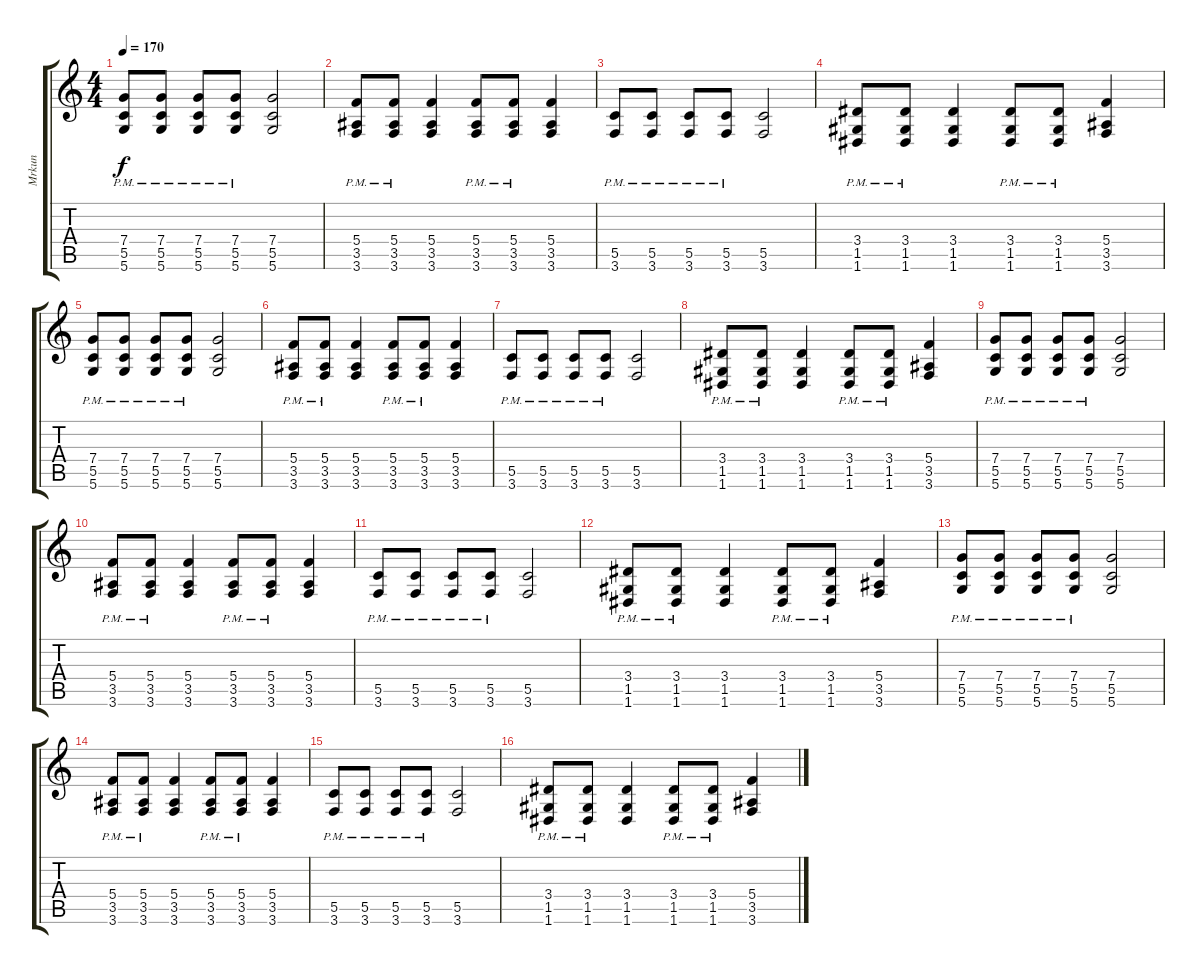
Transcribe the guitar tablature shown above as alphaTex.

\track ("Mrkun" "Mrkun") {instrument distortionguitar}
\staff {score tabs}
\tuning (D4 A3 F3 C3 G2 D2) {hide}
\ts (4 4)
\tempo 170
\clef g2
\ks c
(7.4{pm} 5.5{pm} 5.6{pm}).8{dy f} (7.4{pm} 5.5{pm} 5.6{pm}).8 (7.4{pm} 5.5{pm} 5.6{pm}).8 (7.4{pm} 5.5{pm} 5.6{pm}).8 (7.4 5.5 5.6).2 |
(5.4{pm} 3.5{pm} 3.6{pm}).8 (5.4{pm} 3.5{pm} 3.6{pm}).8 (5.4 3.5 3.6).4 (5.4{pm} 3.5{pm} 3.6{pm}).8 (5.4{pm} 3.5{pm} 3.6{pm}).8 (5.4 3.5 3.6).4 |
(5.5{pm} 3.6{pm}).8 (5.5{pm} 3.6{pm}).8 (5.5{pm} 3.6{pm}).8 (5.5{pm} 3.6{pm}).8 (5.5 3.6).2 |
(3.4{pm} 1.5{pm} 1.6{pm}).8 (3.4{pm} 1.5{pm} 1.6{pm}).8 (3.4 1.5 1.6).4 (3.4{pm} 1.5{pm} 1.6{pm}).8 (3.4{pm} 1.5{pm} 1.6{pm}).8 (5.4 3.5 3.6).4 |
(7.4{pm} 5.5{pm} 5.6{pm}).8 (7.4{pm} 5.5{pm} 5.6{pm}).8 (7.4{pm} 5.5{pm} 5.6{pm}).8 (7.4{pm} 5.5{pm} 5.6{pm}).8 (7.4 5.5 5.6).2 |
(5.4{pm} 3.5{pm} 3.6{pm}).8 (5.4{pm} 3.5{pm} 3.6{pm}).8 (5.4 3.5 3.6).4 (5.4{pm} 3.5{pm} 3.6{pm}).8 (5.4{pm} 3.5{pm} 3.6{pm}).8 (5.4 3.5 3.6).4 |
(5.5{pm} 3.6{pm}).8 (5.5{pm} 3.6{pm}).8 (5.5{pm} 3.6{pm}).8 (5.5{pm} 3.6{pm}).8 (5.5 3.6).2 |
(3.4{pm} 1.5{pm} 1.6{pm}).8 (3.4{pm} 1.5{pm} 1.6{pm}).8 (3.4 1.5 1.6).4 (3.4{pm} 1.5{pm} 1.6{pm}).8 (3.4{pm} 1.5{pm} 1.6{pm}).8 (5.4 3.5 3.6).4 |
(7.4{pm} 5.5{pm} 5.6{pm}).8 (7.4{pm} 5.5{pm} 5.6{pm}).8 (7.4{pm} 5.5{pm} 5.6{pm}).8 (7.4{pm} 5.5{pm} 5.6{pm}).8 (7.4 5.5 5.6).2 |
(5.4{pm} 3.5{pm} 3.6{pm}).8 (5.4{pm} 3.5{pm} 3.6{pm}).8 (5.4 3.5 3.6).4 (5.4{pm} 3.5{pm} 3.6{pm}).8 (5.4{pm} 3.5{pm} 3.6{pm}).8 (5.4 3.5 3.6).4 |
(5.5{pm} 3.6{pm}).8 (5.5{pm} 3.6{pm}).8 (5.5{pm} 3.6{pm}).8 (5.5{pm} 3.6{pm}).8 (5.5 3.6).2 |
(3.4{pm} 1.5{pm} 1.6{pm}).8 (3.4{pm} 1.5{pm} 1.6{pm}).8 (3.4 1.5 1.6).4 (3.4{pm} 1.5{pm} 1.6{pm}).8 (3.4{pm} 1.5{pm} 1.6{pm}).8 (5.4 3.5 3.6).4 |
(7.4{pm} 5.5{pm} 5.6{pm}).8 (7.4{pm} 5.5{pm} 5.6{pm}).8 (7.4{pm} 5.5{pm} 5.6{pm}).8 (7.4{pm} 5.5{pm} 5.6{pm}).8 (7.4 5.5 5.6).2 |
(5.4{pm} 3.5{pm} 3.6{pm}).8 (5.4{pm} 3.5{pm} 3.6{pm}).8 (5.4 3.5 3.6).4 (5.4{pm} 3.5{pm} 3.6{pm}).8 (5.4{pm} 3.5{pm} 3.6{pm}).8 (5.4 3.5 3.6).4 |
(5.5{pm} 3.6{pm}).8 (5.5{pm} 3.6{pm}).8 (5.5{pm} 3.6{pm}).8 (5.5{pm} 3.6{pm}).8 (5.5 3.6).2 |
(3.4{pm} 1.5{pm} 1.6{pm}).8 (3.4{pm} 1.5{pm} 1.6{pm}).8 (3.4 1.5 1.6).4 (3.4{pm} 1.5{pm} 1.6{pm}).8 (3.4{pm} 1.5{pm} 1.6{pm}).8 (5.4 3.5 3.6).4
